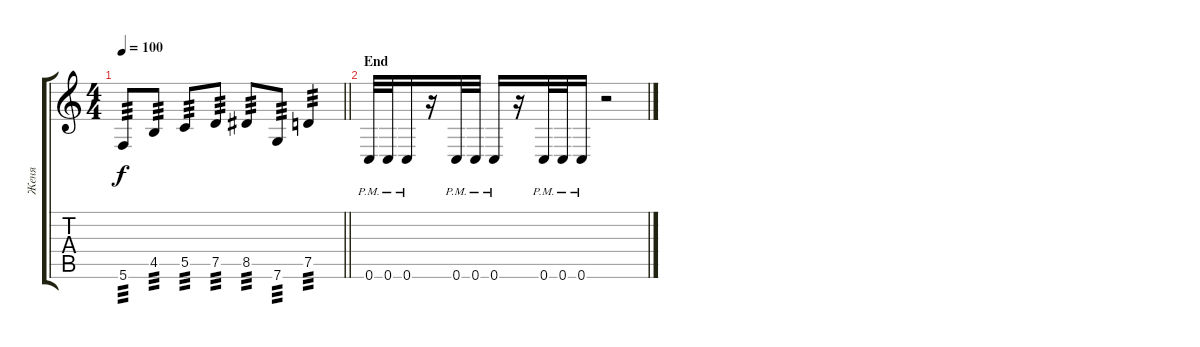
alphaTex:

\track ("Женя" "Женя") {instrument distortionguitar}
\staff {score tabs}
\tuning (D4 A3 F3 C3 G2 C2) {hide}
\ts (4 4)
\tempo 100
\clef g2
\barLineRight lightlight
\ks c
5.6.8{tp 3 dy f} 4.5.8{tp 3} 5.5.8{tp 3} 7.5.8{tp 3} 8.5.8{tp 3} 7.6.8{tp 3} 7.5.4{tp 3} |
\section ("" "End")
0.6{pm}.32 0.6{pm}.32 0.6{pm}.16 r.16 0.6{pm}.32 0.6{pm}.32 0.6{pm}.16 r.16 0.6{pm}.32 0.6{pm}.32 0.6{pm}.16 r.2
